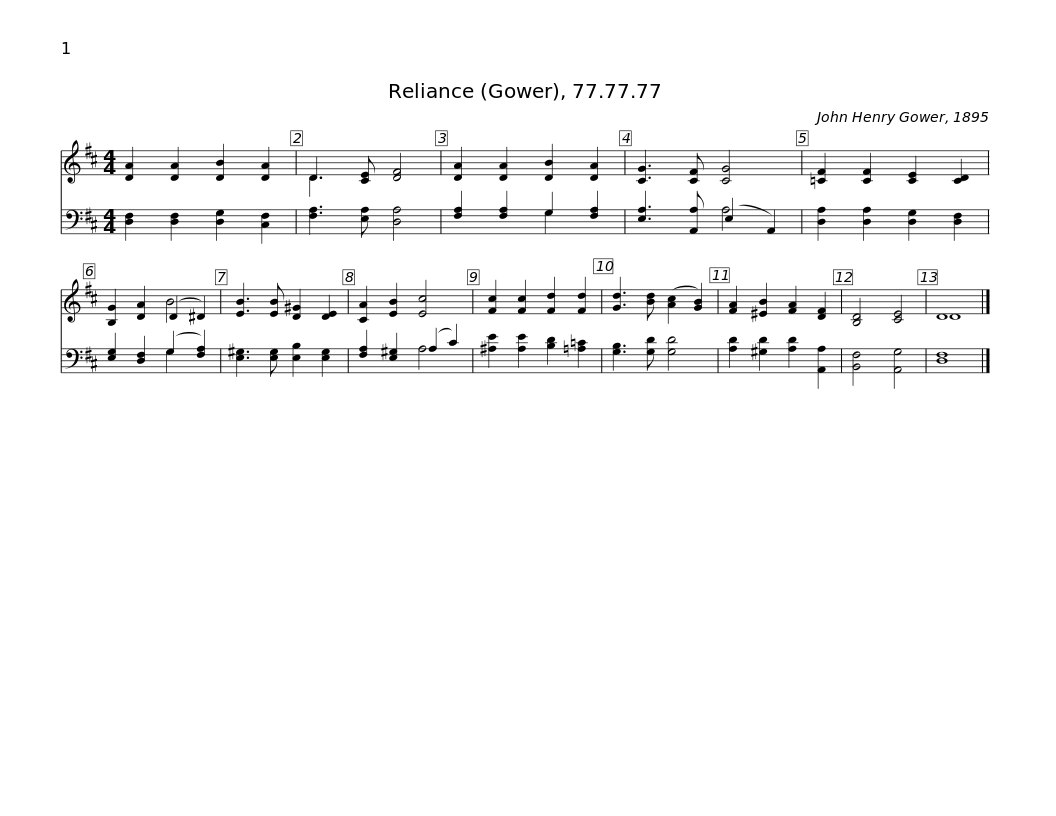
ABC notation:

X:1
%%score ( 1 2 ) ( 3 4 )
L:1/8
M:4/4
I:linebreak $
K:D
V:1 treble
V:2 treble
V:3 bass
V:4 bass
V:1
 [DA]2 [DA]2 [DB]2 [DA]2 | D3 [CE] [DF]4 | [DA]2 [DA]2 [DB]2 [DA]2 | [CG]3 [CF] [CG]4 | [=CF]2 [CF]2 [CE]2 [CD]2 | %5
 [B,G]2 [DA]2 (D2 ^D2) |$ [EB]3 [EB] [D^G]2 [DE]2 | [CA]2 [EB]2 [Ec]4 | [Fc]2 [Fc]2 [Fd]2 [Fd]2 | [Gd]3 [Bd] ([Ac]2 [GB]2) | %10
 [FA]2 [^EB]2 [FA]2 [DF]2 |$ [B,D]4 [CE]4 | D8 |] %13
V:2
 x8 | D3 x5 | x8 | x8 | x8 | %5
 x4 B4 |$ x8 | x8 | x8 | x8 | %10
 x8 |$ x8 | D8 |] %13
V:3
 [D,F,]2 [D,F,]2 [D,G,]2 [C,F,]2 | [F,A,]3 [E,A,] [D,A,]4 | [F,A,]2 [F,A,]2 G,2 [F,A,]2 | [E,A,]3 [A,,A,] (E,2 A,,2) | [D,A,]2 [D,A,]2 [D,G,]2 [D,F,]2 | %5
 [E,G,]2 [D,F,]2 (G,2 [F,A,]2) |$ [E,^G,]3 [E,G,] [E,B,]2 [E,G,]2 | [F,A,]2 [E,^G,]2 (A,2 C2) | [^A,E]2 [A,E]2 [B,D]2 [=A,=C]2 | [G,B,]3 [G,D] [G,D]4 | %10
 [A,D]2 [^G,D]2 [A,D]2 [A,,A,]2 |$ [B,,F,]4 [A,,G,]4 | [D,F,]8 |] %13
V:4
 x8 | x8 | x4 G,2 x2 | x4 A,4 | x8 | %5
 x4 G,2 x2 |$ x8 | x4 A,4 | x8 | x8 | %10
 x8 |$ x8 | x8 |] %13
